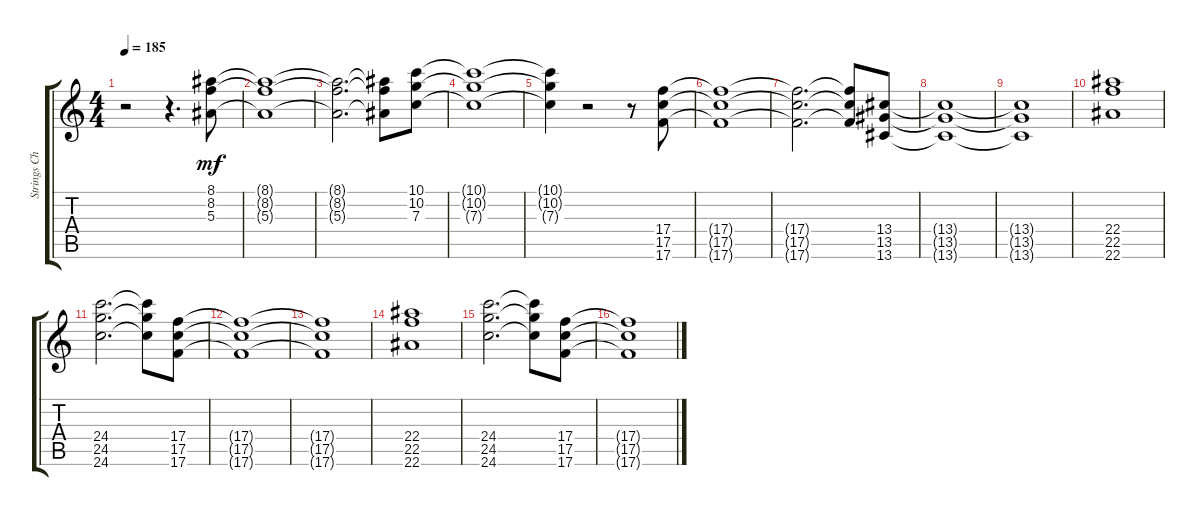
\track ("Strings Chords" "Strings Ch") {instrument electricguitarclean}
\staff {score tabs}
\tuning (D4 A3 F3 C3 G2 C2) {hide}
\ts (4 4)
\tempo 185
\clef g2
\ks aminor
r.2{dy mf} r.4{d} (8.1 8.2 5.3).8 |
(8.1{t} 8.2{t} 5.3{t}).1 |
(8.1{t} 8.2{t} 5.3{t}).2{d} (8.1{t} 8.2{t} 5.3{t}).8 (10.1 10.2 7.3).8 |
(10.1{t} 10.2{t} 7.3{t}).1 |
(10.1{t} 10.2{t} 7.3{t}).4 r.2 r.8 (17.4 17.5 17.6).8 |
(17.4{t} 17.5{t} 17.6{t}).1 |
(17.4{t} 17.5{t} 17.6{t}).2{d} (17.4{t} 17.5{t} 17.6{t}).8 (13.4 13.5 13.6).8 |
(13.4{t} 13.5{t} 13.6{t}).1 |
(13.4{t} 13.5{t} 13.6{t}).1 |
(22.4 22.5 22.6).1 |
(24.4 24.5 24.6).2{d} (24.4{t} 24.5{t} 24.6{t}).8 (17.4 17.5 17.6).8 |
(17.4{t} 17.5{t} 17.6{t}).1 |
(17.4{t} 17.5{t} 17.6{t}).1 |
(22.4 22.5 22.6).1 |
(24.4 24.5 24.6).2{d} (24.4{t} 24.5{t} 24.6{t}).8 (17.4 17.5 17.6).8 |
(17.4{t} 17.5{t} 17.6{t}).1
